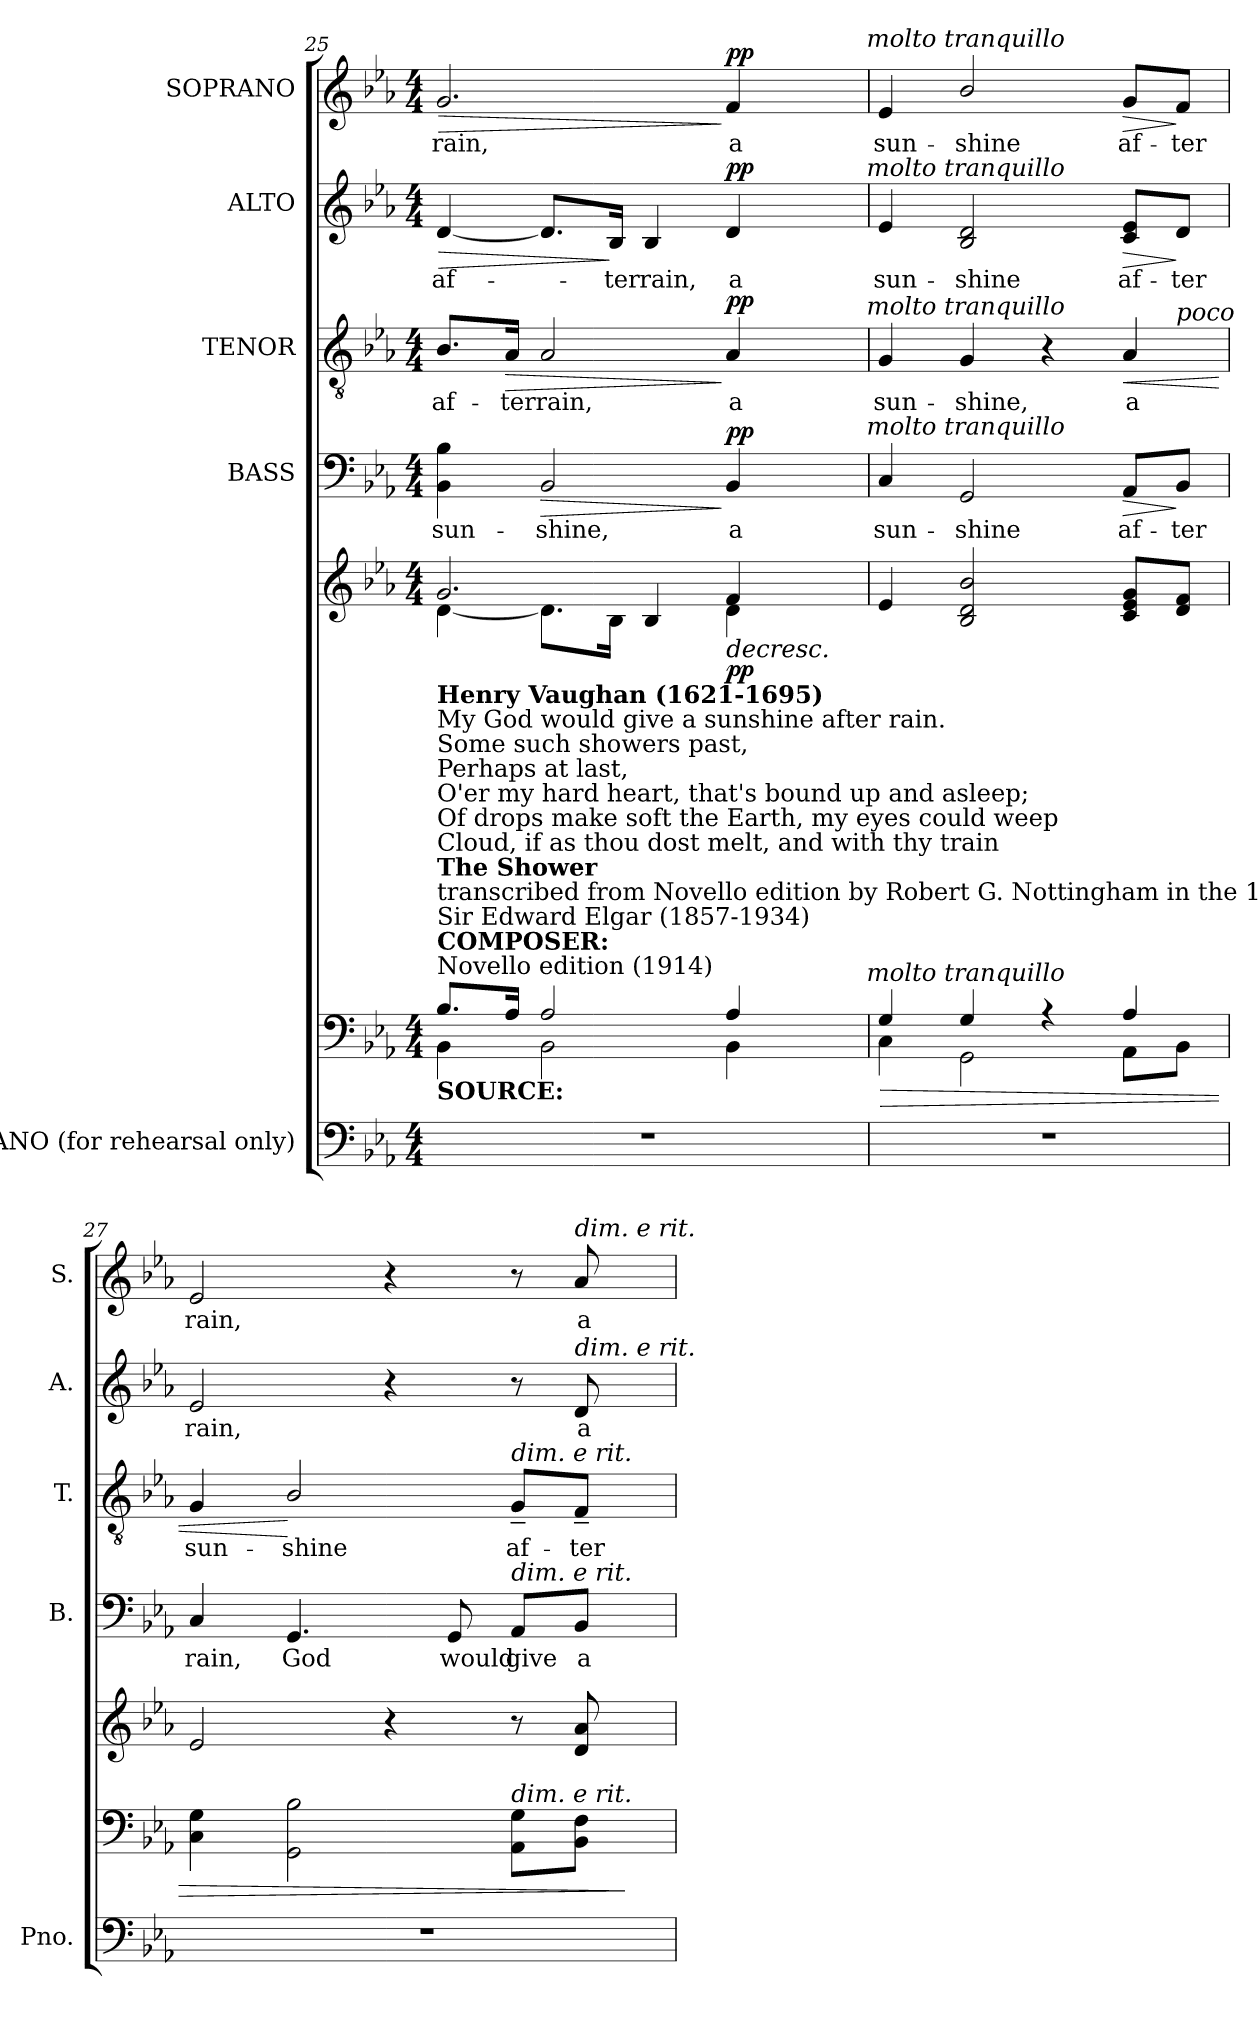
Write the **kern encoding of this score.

**kern	**kern	**kern	**dynam	**kern	**text	**dynam	**kern	**text	**dynam	**kern	**text	**dynam	**kern	**text	**dynam
*part5	*part5	*part5	*part5	*part4	*part4	*part4	*part3	*part3	*part3	*part2	*part2	*part2	*part1	*part1	*part1
*staff7	*staff6	*staff5	*staff5/6/7	*staff4	*staff4	*staff4	*staff3	*staff3	*staff3	*staff2	*staff2	*staff2	*staff1	*staff1	*staff1
*I"PIANO (for rehearsal only)	*	*	*	*I"BASS	*	*	*I"TENOR	*	*	*I"ALTO	*	*	*I"SOPRANO	*	*
*I'Pno.	*	*	*	*I'B.	*	*	*I'T.	*	*	*I'A.	*	*	*I'S.	*	*
!!LO:PB:g=z
*clefF4	*clefF4	*clefG2	*	*clefF4	*	*	*clefGv2	*	*	*clefG2	*	*	*clefG2	*	*
*	*	*	*	*	*	*	*ITrd7c12	*	*	*	*	*	*	*	*
*k[b-e-a-]	*k[b-e-a-]	*k[b-e-a-]	*	*k[b-e-a-]	*	*	*k[b-e-a-]	*	*	*k[b-e-a-]	*	*	*k[b-e-a-]	*	*
*E-:	*E-:	*E-:	*	*E-:	*	*	*E-:	*	*	*E-:	*	*	*E-:	*	*
*M4/4	*M4/4	*M4/4	*	*M4/4	*	*	*M4/4	*	*	*M4/4	*	*	*M4/4	*	*
=25	=25	=25	=25	=25	=25	=25	=25	=25	=25	=25	=25	=25	=25	=25	=25
*	*^	*^	*	*	*	*	*	*	*	*	*	*	*	*	*
!	!	!	!	!	!	!	!LO:LY:b:color=#000000	!	!	!	!	!	!	!	!	!	!
!	!	!	!	!	!	!	!	!	!	!LO:LY:b:color=#000000	!	!	!	!	!	!	!
!	!	!	!	!	!	!	!	!	!	!	!	!	!LO:LY:b:color=#000000	!LO:HP:b	!	!	!
!	!LO:TX:b:B:t=SOURCE&colon;	!	!	!	!	!	!	!	!	!	!	!	!	!	!	!	!
!	!LO:TX:t=Novello edition (1914)	!	!	!	!	!	!	!	!	!	!	!	!	!	!	!	!
!	!LO:TX:B:t=COMPOSER&colon;	!	!	!	!	!	!	!	!	!	!	!	!	!	!	!	!
!	!LO:TX:t=Sir Edward Elgar (1857-1934)	!	!	!	!	!	!	!	!	!	!	!	!	!	!	!	!
!	!LO:TX:t=transcribed from Novello edition by Robert G. Nottingham in the 150th anniversary of the birth of Edward Elgar 09/02/07	!	!	!	!	!	!	!	!	!	!	!	!	!	!	!	!
!	!LO:TX:B:t=The Shower	!	!	!	!	!	!	!	!	!	!	!	!	!	!	!	!
!	!LO:TX:t=Cloud, if as thou dost melt, and with thy train	!	!	!	!	!	!	!	!	!	!	!	!	!	!	!	!
!	!LO:TX:t=Of drops make soft the Earth, my eyes could weep	!	!	!	!	!	!	!	!	!	!	!	!	!	!	!	!
!	!LO:TX:t=O'er my hard heart, that's bound up and asleep;	!	!	!	!	!	!	!	!	!	!	!	!	!	!	!	!
!	!LO:TX:t=Perhaps at last,	!	!	!	!	!	!	!	!	!	!	!	!	!	!	!	!
!	!LO:TX:t=Some such showers past,	!	!	!	!	!	!	!	!	!	!	!	!	!	!	!	!
!	!LO:TX:t=My God would give a sunshine after rain.	!	!	!	!	!	!	!	!	!	!	!	!	!	!	!	!
!	!LO:TX:B:t=Henry Vaughan (1621-1695)	!	!	!	!	!	!	!	!	!	!	!	!	!	!	!	!
!	!	!	!	!	!	!	!	!	!	!	!	!	!	!	!	!LO:LY:b:color=#000000	!LO:HP:b
*	*	*^	*	*	*	*^	*	*	*^	*	*	*^	*	*	*^	*	*
1r	8.B-i/L	4BB-i\	2ryy	2.gi/	[4di\	.	4BB-i\ 4B-i	2ryy	sun-	.	8.BB-i/L	2ryy	af-	.	[4di/	2ryy	af-	>	2.gi/	2ryy	rain,	>
!	!	!	!	!	!	!	!	!	!	!	!	!	!LO:LY:b:color=#000000	!LO:HP:b	!	!	!	!	!	!	!	!
.	16A-i/Jk	.	.	.	.	]	.	.	.	.	16AA-i/Jk	.	-ter	>	.	.	.	.	.	.	.	.
!	!	!	!	!	!	!	!	!	!LO:LY:b:color=#000000	!LO:HP:b	!	!	!	!	!	!	!	!	!	!	!	!
!	!	!	!	!	!	!	!	!	!	!	!	!	!LO:LY:b:color=#000000	!	!	!	!	!	!	!	!	!
.	2A-i/	2BB-i\	.	.	8.di\L]	.	2BB-i/	.	-shine,	>	2AA-i/	.	rain,	.	8.di/L]	.	.	.	.	.	.	.
!	!	!	!	!	!	!	!	!	!	!	!	!	!	!	!	!	!LO:LY:b:color=#000000	!	!	!	!	!
.	.	.	.	.	16B-i\Jk	.	.	.	.	.	.	.	.	.	16B-i/Jk	.	-ter	]	.	.	.	.
!	!	!	!	!	!	!	!	!	!	!	!	!	!	!	!	!	!LO:LY:b:color=#000000	!	!	!	!	!
.	.	.	4ryy	.	4B-i/	.	.	4ryy	.	.	.	4ryy	.	.	4B-i/	4ryy	rain,	.	.	4ryy	.	.
!	!	!	!	!	!	!LO:HP:b	!	!	!	!	!	!	!	!	!	!	!	!	!	!	!	!
!	!	!	!	!	!	!	!	!	!LO:LY:b:color=#000000	!	!	!	!	!	!	!	!	!	!	!	!	!
!	!	!	!	!	!	!	!	!	!	!	!	!	!LO:LY:b:color=#000000	!	!	!	!	!	!	!	!	!
!	!	!	!	!	!	!	!	!	!	!	!	!	!	!	!	!	!LO:LY:b:color=#000000	!	!	!	!	!
!	!	!	!	!	!	!	!	!	!	!	!	!	!	!	!	!	!	!	!	!	!LO:LY:b:color=#000000	!
.	4A-i/	4BB-i\	8ryy	4fi/	4di\	> pp	4BB-i/	8ryy	a	] pp	4AA-i/	8ryy	a	] pp	4di/	8ryy	a	pp	4fi/	8ryy	a	] pp
.	.	.	16ryy	.	.	.	.	16ryy	.	.	.	16ryy	.	.	.	16ryy	.	.	.	16ryy	.	.
.	.	.	32ryy	.	.	.	.	32ryy	.	.	.	32ryy	.	.	.	32ryy	.	.	.	32ryy	.	.
.	.	.	64ryy	.	.	.	.	64ryy	.	.	.	64ryy	.	.	.	64ryy	.	.	.	64ryy	.	.
.	.	.	128...ryy	.	.	.	.	128...ryy	.	.	.	128...ryy	.	.	.	128...ryy	.	.	.	128...ryy	.	.
!	!	!	!	!	!	!	!	!	!	!	!	!	!	!	!	!	!	!	!	!LO:TX:a:i:t=molto tranquillo	!	!
!	!	!	!	!	!	!	!	!	!	!	!	!	!	!	!	!LO:TX:a:i:t=molto tranquillo	!	!	!	!	!	!
!	!	!	!	!	!	!	!	!	!	!	!	!LO:TX:a:i:t=molto tranquillo	!	!	!	!	!	!	!	!	!	!
!	!	!	!	!	!	!	!	!LO:TX:a:i:t=molto tranquillo	!	!	!	!	!	!	!	!	!	!	!	!	!	!
!	!	!	!LO:TX:a:i:t=molto tranquillo	!	!	!	!	!	!	!	!	!	!	!	!	!	!	!	!	!	!	!
.	.	.	1024ryy	.	.	.	.	1024ryy	.	.	.	1024ryy	.	.	.	1024ryy	.	.	.	1024ryy	.	.
=26	=26	=26	=26	=26	=26	=26	=26	=26	=26	=26	=26	=26	=26	=26	=26	=26	=26	=26	=26	=26	=26	=26
!	!	!	!	!	!	!LO:HP:b=2	!	!	!	!	!	!	!	!	!	!	!	!	!	!	!	!
*	*	*v	*v	*	*	*	*v	*v	*	*	*	*	*	*	*v	*v	*	*	*v	*v	*	*
*	*	*	*v	*v	*	*	*	*	*	*	*	*	*	*	*	*	*	*
*	*	*^	*^	*	*^	*	*	*	*	*	*	*^	*	*	*^	*	*
!	!	!	!	!	!	!	!	!	!LO:LY:b:color=#000000	!	!	!	!	!	!	!	!	!	!	!	!	!
*	*	*v	*v	*	*	*	*v	*v	*	*	*	*	*	*	*v	*v	*	*	*v	*v	*	*
*	*	*	*v	*v	*	*	*	*	*	*	*	*	*	*	*	*	*	*
*	*	*^	*^	*	*^	*	*	*	*	*	*	*^	*	*	*^	*	*
!	!	!	!	!	!	!	!	!	!	!	!	!	!LO:LY:b:color=#000000	!	!	!	!	!	!	!	!	!
*	*	*v	*v	*	*	*	*v	*v	*	*	*	*	*	*	*v	*v	*	*	*v	*v	*	*
*	*	*	*v	*v	*	*	*	*	*	*	*	*	*	*	*	*	*	*
*	*	*^	*^	*	*^	*	*	*	*	*	*	*^	*	*	*^	*	*
!	!	!	!	!	!	!	!	!	!	!	!	!	!	!	!	!	!LO:LY:b:color=#000000	!	!	!	!	!
*	*	*v	*v	*	*	*	*v	*v	*	*	*	*	*	*	*v	*v	*	*	*v	*v	*	*
*	*	*	*v	*v	*	*	*	*	*	*	*	*	*	*	*	*	*	*
*	*	*^	*^	*	*^	*	*	*	*	*	*	*^	*	*	*^	*	*
!	!	!	!	!	!	!	!	!	!	!	!	!	!	!	!	!	!	!	!	!	!LO:LY:b:color=#000000	!
*	*	*v	*v	*	*	*	*v	*v	*	*	*	*	*	*	*v	*v	*	*	*v	*v	*	*
*	*	*	*v	*v	*	*	*	*	*	*	*	*	*	*	*	*	*	*
1r	4Gi/	4Ci\	4e-i/	>	4Ci/	sun-	.	4GGi/	2..ryy	sun-	.	4e-i/	sun-	.	4e-i/	sun-	.
!	!	!	!	!	!	!LO:LY:b:color=#000000	!	!	!	!	!	!	!	!	!	!	!
!	!	!	!	!	!	!	!	!	!	!LO:LY:b:color=#000000	!	!	!	!	!	!	!
!	!	!	!	!	!	!	!	!	!	!	!	!	!LO:LY:b:color=#000000	!	!	!	!
!	!	!	!	!	!	!	!	!	!	!	!	!	!	!	!	!LO:LY:b:color=#000000	!
.	4Gi/	2GGi\	2B-i/ 2di 2b-i	.	2GGi/	-shine	.	4GGi/	.	-shine,	.	2B-i/ 2di	-shine	.	2b-i/	-shine	.
.	4r	.	.	.	.	.	.	4r	.	.	.	.	.	.	.	.	.
!	!	!	!	!	!	!LO:LY:b:color=#000000	!LO:HP:b	!	!	!	!	!	!	!	!	!	!
!	!	!	!	!	!	!	!	!	!	!LO:LY:b:color=#000000	!LO:HP:b	!	!	!	!	!	!
!	!	!	!	!	!	!	!	!	!	!	!	!	!LO:LY:b:color=#000000	!LO:HP:b	!	!	!
!	!	!	!	!	!	!	!	!	!	!	!	!	!	!	!	!LO:LY:b:color=#000000	!LO:HP:b
.	4A-i/	8AA-i\L	8ci/ 8e-i 8giL	.	8AA-i/L	af-	>	4AA-i/	.	a	<	8ci/ 8e-i/L	af-	>	8gi/L	af-	>
!	!	!	!	!	!	!LO:LY:b:color=#000000	!	!	!	!	!	!	!	!	!	!	!
!	!	!	!	!	!	!	!	!	!	!	!	!	!LO:LY:b:color=#000000	!	!	!	!
!	!	!	!	!	!	!	!	!	!LO:TX:a:i:t=poco	!	!	!	!	!	!	!	!
!	!	!	!	!	!	!	!	!	!	!	!	!	!	!	!	!LO:LY:b:color=#000000	!
.	.	8BB-i\J	8di/ 8fiJ	.	8BB-i/J	-ter	]	.	8ryy	.	.	8di/J	-ter	]	8fi/J	-ter	]
*	*v	*v	*	*	*	*	*	*v	*v	*	*	*	*	*	*	*	*
=27	=27	=27	=27	=27	=27	=27	=27	=27	=27	=27	=27	=27	=27	=27	=27
*	*^	*	*	*	*	*	*^	*	*	*	*	*	*	*	*
!	!	!	!	!	!	!LO:LY:b:color=#000000	!	!	!	!	!	!	!	!	!	!	!
*	*v	*v	*	*	*	*	*	*v	*v	*	*	*	*	*	*	*	*
*	*^	*	*	*	*	*	*^	*	*	*	*	*	*	*	*
!	!	!	!	!	!	!	!	!	!	!LO:LY:b:color=#000000	!	!	!	!	!	!	!
*	*v	*v	*	*	*	*	*	*v	*v	*	*	*	*	*	*	*	*
*	*^	*	*	*	*	*	*^	*	*	*	*	*	*	*	*
!	!	!	!	!	!	!	!	!	!	!	!	!	!LO:LY:b:color=#000000	!	!	!	!
*	*v	*v	*	*	*	*	*	*v	*v	*	*	*	*	*	*	*	*
*	*^	*	*	*	*	*	*^	*	*	*	*	*	*	*	*
!	!	!	!	!	!	!	!	!	!	!	!	!	!	!	!	!LO:LY:b:color=#000000	!
*	*v	*v	*	*	*	*	*	*v	*v	*	*	*	*	*	*	*	*
1r	4Ci\ 4Gi	2e-i/	.	4Ci/	rain,	.	4GGi/	sun-	.	2e-i/	rain,	.	2e-i/	rain,	.
!	!	!	!	!	!LO:LY:b:color=#000000	!	!	!	!	!	!	!	!	!	!
!	!	!	!	!	!	!	!	!LO:LY:b:color=#000000	!	!	!	!	!	!	!
.	2GGi\ 2B-i	.	.	4.GGi/	God	.	2BB-i/	-shine	[	.	.	.	.	.	.
.	.	4r	.	.	.	.	.	.	.	4r	.	.	4r	.	.
!	!	!	!	!	!LO:LY:b:color=#000000	!	!	!	!	!	!	!	!	!	!
.	.	.	.	8GGi/	would	.	.	.	.	.	.	.	.	.	.
!	!	!	!	!	!LO:LY:b:color=#000000	!	!	!	!	!	!	!	!	!	!
!	!	!	!	!	!	!	!LO:TX:a:i:t=dim. e rit.	!	!	!	!	!	!	!	!
!	!	!	!	!LO:TX:a:i:t=dim. e rit.	!	!	!	!	!	!	!	!	!	!	!
!	!LO:TX:a:i:t=dim. e rit.	!	!	!	!	!	!	!	!	!	!	!	!	!	!
!	!	!	!	!	!	!	!	!LO:LY:b:color=#000000	!	!	!	!	!	!	!
.	8AA-i\ 8GiL	8r	.	8AA-i/L	give	.	8GG~i/L	af-	.	8r	.	.	8r	.	.
!	!	!	!	!	!LO:LY:b:color=#000000	!	!	!	!	!	!	!	!	!	!
!	!	!	!	!	!	!	!	!LO:LY:b:color=#000000	!	!	!	!	!	!	!
!	!	!	!	!	!	!	!	!	!	!	!LO:LY:b:color=#000000	!	!	!	!
!	!	!	!	!	!	!	!	!	!	!	!	!	!LO:TX:a:i:t=dim. e rit.	!	!
!	!	!	!	!	!	!	!	!	!	!LO:TX:a:i:t=dim. e rit.	!	!	!	!	!
!	!	!	!	!	!	!	!	!	!	!	!	!	!	!LO:LY:b:color=#000000	!
.	8BB-i\ 8FiJ	8di/ 8a-i	.	8BB-i/J	a	.	8FF~i/J	-ter	.	8di/	a	.	8a-i/	a	.
.	.	.	]	.	.	.	.	.	.	.	.	.	.	.	.
=	=	=	=	=	=	=	=	=	=	=	=	=	=	=	=
*-	*-	*-	*-	*-	*-	*-	*-	*-	*-	*-	*-	*-	*-	*-	*-
